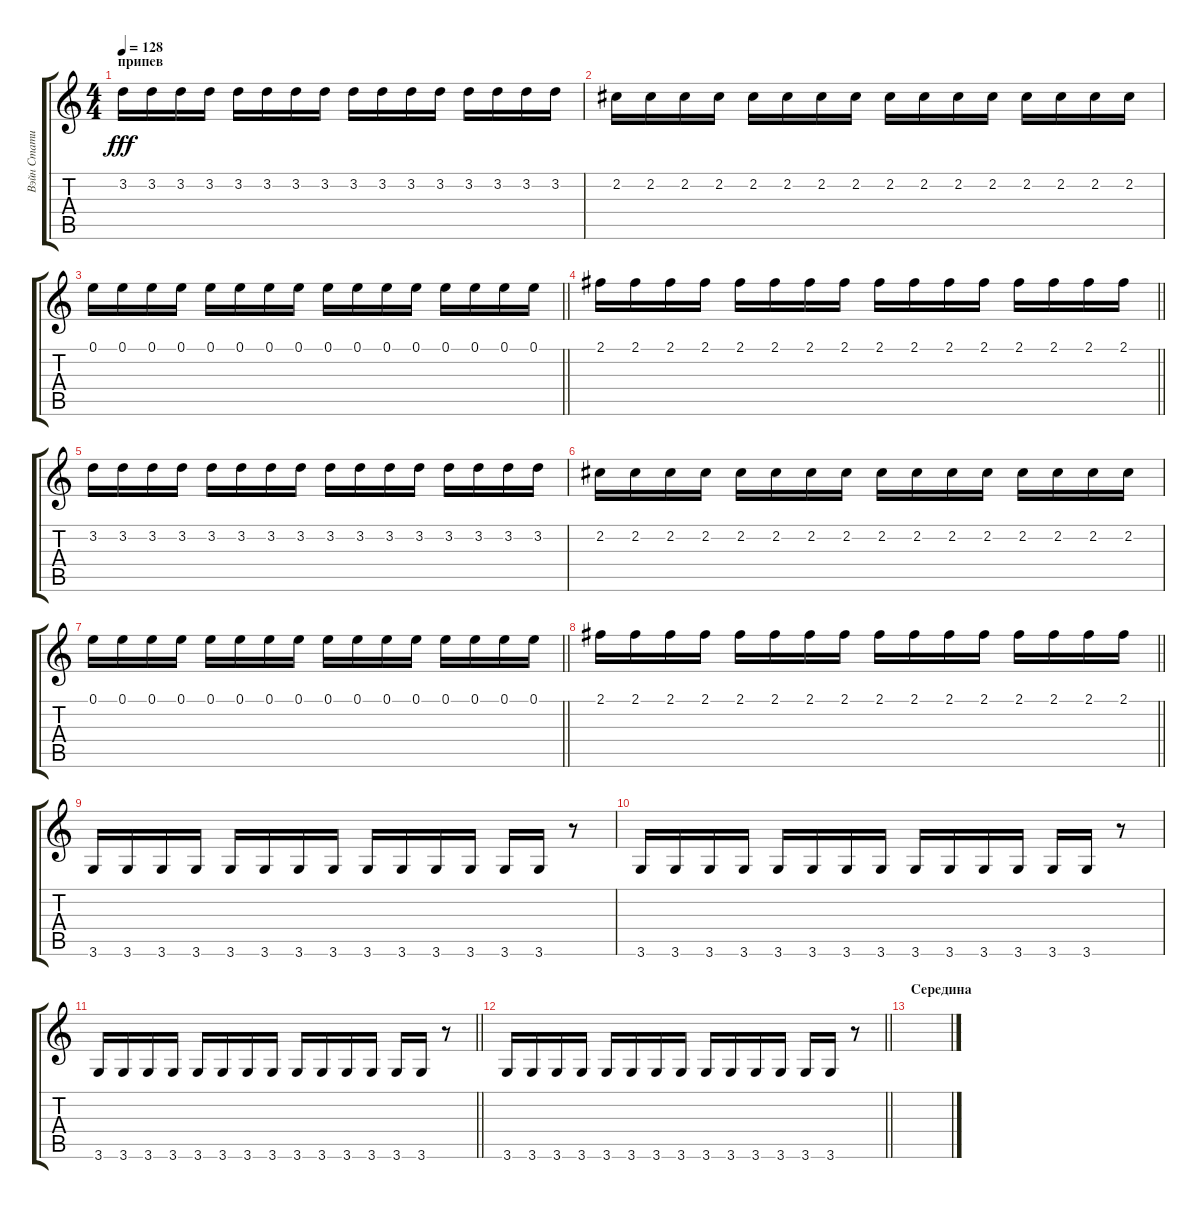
\track ("Вэйн Статик" "Вэйн Стати") {instrument overdrivenguitar}
\staff {score tabs}
\tuning (E4 B3 G3 D3 A2 E2) {hide}
\ts (4 4)
\section ("" "припев")
\tempo 128
\clef g2
\ks c
3.2.16{dy fff} 3.2.16 3.2.16 3.2.16 3.2.16 3.2.16 3.2.16 3.2.16 3.2.16 3.2.16 3.2.16 3.2.16 3.2.16 3.2.16 3.2.16 3.2.16 |
2.2.16 2.2.16 2.2.16 2.2.16 2.2.16 2.2.16 2.2.16 2.2.16 2.2.16 2.2.16 2.2.16 2.2.16 2.2.16 2.2.16 2.2.16 2.2.16 |
\barLineRight lightlight
0.1.16 0.1.16 0.1.16 0.1.16 0.1.16 0.1.16 0.1.16 0.1.16 0.1.16 0.1.16 0.1.16 0.1.16 0.1.16 0.1.16 0.1.16 0.1.16 |
\barLineRight lightlight
2.1.16 2.1.16 2.1.16 2.1.16 2.1.16 2.1.16 2.1.16 2.1.16 2.1.16 2.1.16 2.1.16 2.1.16 2.1.16 2.1.16 2.1.16 2.1.16 |
3.2.16 3.2.16 3.2.16 3.2.16 3.2.16 3.2.16 3.2.16 3.2.16 3.2.16 3.2.16 3.2.16 3.2.16 3.2.16 3.2.16 3.2.16 3.2.16 |
2.2.16 2.2.16 2.2.16 2.2.16 2.2.16 2.2.16 2.2.16 2.2.16 2.2.16 2.2.16 2.2.16 2.2.16 2.2.16 2.2.16 2.2.16 2.2.16 |
\barLineRight lightlight
0.1.16 0.1.16 0.1.16 0.1.16 0.1.16 0.1.16 0.1.16 0.1.16 0.1.16 0.1.16 0.1.16 0.1.16 0.1.16 0.1.16 0.1.16 0.1.16 |
\barLineRight lightlight
2.1.16 2.1.16 2.1.16 2.1.16 2.1.16 2.1.16 2.1.16 2.1.16 2.1.16 2.1.16 2.1.16 2.1.16 2.1.16 2.1.16 2.1.16 2.1.16 |
3.6.16 3.6.16 3.6.16 3.6.16 3.6.16 3.6.16 3.6.16 3.6.16 3.6.16 3.6.16 3.6.16 3.6.16 3.6.16 3.6.16 r.8 |
3.6.16 3.6.16 3.6.16 3.6.16 3.6.16 3.6.16 3.6.16 3.6.16 3.6.16 3.6.16 3.6.16 3.6.16 3.6.16 3.6.16 r.8 |
\barLineRight lightlight
3.6.16 3.6.16 3.6.16 3.6.16 3.6.16 3.6.16 3.6.16 3.6.16 3.6.16 3.6.16 3.6.16 3.6.16 3.6.16 3.6.16 r.8 |
\barLineRight lightlight
3.6.16 3.6.16 3.6.16 3.6.16 3.6.16 3.6.16 3.6.16 3.6.16 3.6.16 3.6.16 3.6.16 3.6.16 3.6.16 3.6.16 r.8 |
\section ("" "Середина")
